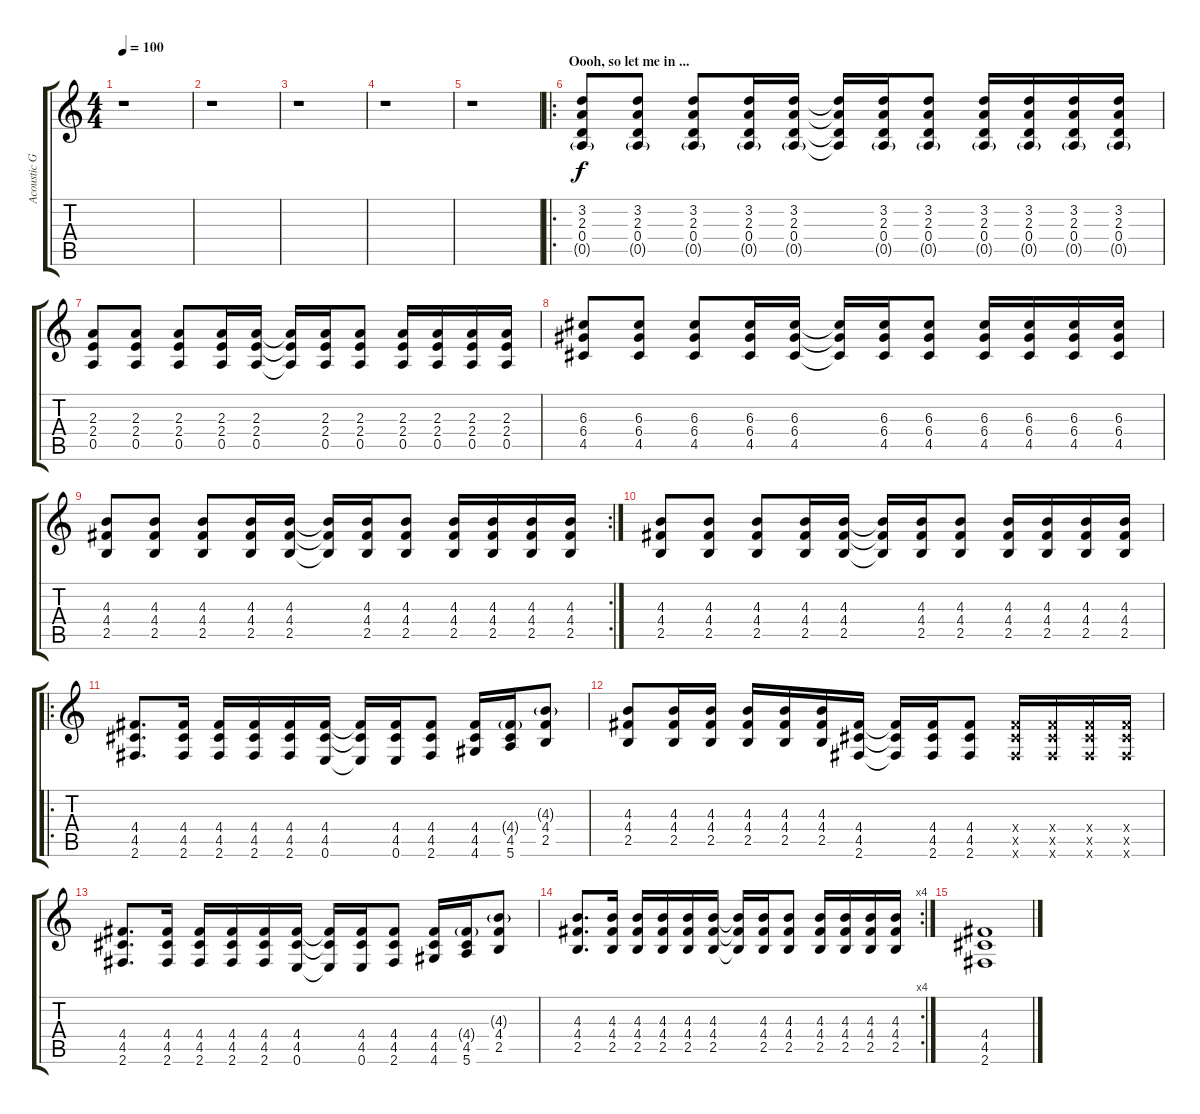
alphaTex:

\track ("Acoustic Guitar Rythm" "Acoustic G") {instrument acousticguitarsteel}
\staff {score tabs}
\tuning (E4 B3 G3 D3 A2 E2) {hide}
\ts (4 4)
\tempo 100
\clef g2
\ks c
r.1{dy f} |
r.1 |
r.1 |
r.1 |
r.1 |
\ro
\section ("" "Oooh, so let me in ...")
(3.2 2.3 0.4 0.5{g}).8 (3.2 2.3 0.4 0.5{g}).8 (3.2 2.3 0.4 0.5{g}).8 (3.2 2.3 0.4 0.5{g}).16 (3.2 2.3 0.4 0.5{g}).16 (3.2{t} 2.3{t} 0.4{t} 0.5{t}).16 (3.2 2.3 0.4 0.5{g}).16 (3.2 2.3 0.4 0.5{g}).8 (3.2 2.3 0.4 0.5{g}).16 (3.2 2.3 0.4 0.5{g}).16 (3.2 2.3 0.4 0.5{g}).16 (3.2 2.3 0.4 0.5{g}).16 |
(2.3 2.4 0.5).8 (2.3 2.4 0.5).8 (2.3 2.4 0.5).8 (2.3 2.4 0.5).16 (2.3 2.4 0.5).16 (2.3{t} 2.4{t} 0.5{t}).16 (2.3 2.4 0.5).16 (2.3 2.4 0.5).8 (2.3 2.4 0.5).16 (2.3 2.4 0.5).16 (2.3 2.4 0.5).16 (2.3 2.4 0.5).16 |
(6.3 6.4 4.5).8 (6.3 6.4 4.5).8 (6.3 6.4 4.5).8 (6.3 6.4 4.5).16 (6.3 6.4 4.5).16 (6.3{t} 6.4{t} 4.5{t}).16 (6.3 6.4 4.5).16 (6.3 6.4 4.5).8 (6.3 6.4 4.5).16 (6.3 6.4 4.5).16 (6.3 6.4 4.5).16 (6.3 6.4 4.5).16 |
\rc 2
(4.3 4.4 2.5).8 (4.3 4.4 2.5).8 (4.3 4.4 2.5).8 (4.3 4.4 2.5).16 (4.3 4.4 2.5).16 (4.3{t} 4.4{t} 2.5{t}).16 (4.3 4.4 2.5).16 (4.3 4.4 2.5).8 (4.3 4.4 2.5).16 (4.3 4.4 2.5).16 (4.3 4.4 2.5).16 (4.3 4.4 2.5).16 |
(4.3 4.4 2.5).8 (4.3 4.4 2.5).8 (4.3 4.4 2.5).8 (4.3 4.4 2.5).16 (4.3 4.4 2.5).16 (4.3{t} 4.4{t} 2.5{t}).16 (4.3 4.4 2.5).16 (4.3 4.4 2.5).8 (4.3 4.4 2.5).16 (4.3 4.4 2.5).16 (4.3 4.4 2.5).16 (4.3 4.4 2.5).16 |
\ro
(4.4 4.5 2.6).8{d} (4.4 4.5 2.6).16 (4.4 4.5 2.6).16 (4.4 4.5 2.6).16 (4.4 4.5 2.6).16 (4.4 4.5 0.6).16 (4.4{t} 4.5{t} 0.6{t}).16 (4.4 4.5 0.6).16 (4.4 4.5 2.6).8 (4.4 4.5 4.6).16 (4.4{g} 4.5 5.6).16 (4.3{g} 4.4 2.5).8 |
(4.3 4.4 2.5).8 (4.3 4.4 2.5).16 (4.3 4.4 2.5).16 (4.3 4.4 2.5).16 (4.3 4.4 2.5).16 (4.3 4.4 2.5).16 (4.4 4.5 2.6).16 (4.4{t} 4.5{t} 2.6{t}).16 (4.4 4.5 2.6).16 (4.4 4.5 2.6).8 (4.4{x} 4.5{x} 2.6{x}).16 (4.4{x} 4.5{x} 2.6{x}).16 (4.4{x} 4.5{x} 2.6{x}).16 (4.4{x} 4.5{x} 2.6{x}).16 |
(4.4 4.5 2.6).8{d} (4.4 4.5 2.6).16 (4.4 4.5 2.6).16 (4.4 4.5 2.6).16 (4.4 4.5 2.6).16 (4.4 4.5 0.6).16 (4.4{t} 4.5{t} 0.6{t}).16 (4.4 4.5 0.6).16 (4.4 4.5 2.6).8 (4.4 4.5 4.6).16 (4.4{g} 4.5 5.6).16 (4.3{g} 4.4 2.5).8 |
\rc 4
(4.3 4.4 2.5).8{d} (4.3 4.4 2.5).16 (4.3 4.4 2.5).16 (4.3 4.4 2.5).16 (4.3 4.4 2.5).16 (4.3 4.4 2.5).16 (4.3{t} 4.4{t} 2.5{t}).16 (4.3 4.4 2.5).16 (4.3 4.4 2.5).8 (4.3 4.4 2.5).16 (4.3 4.4 2.5).16 (4.3 4.4 2.5).16 (4.3 4.4 2.5).16 |
(4.4 4.5 2.6).1
